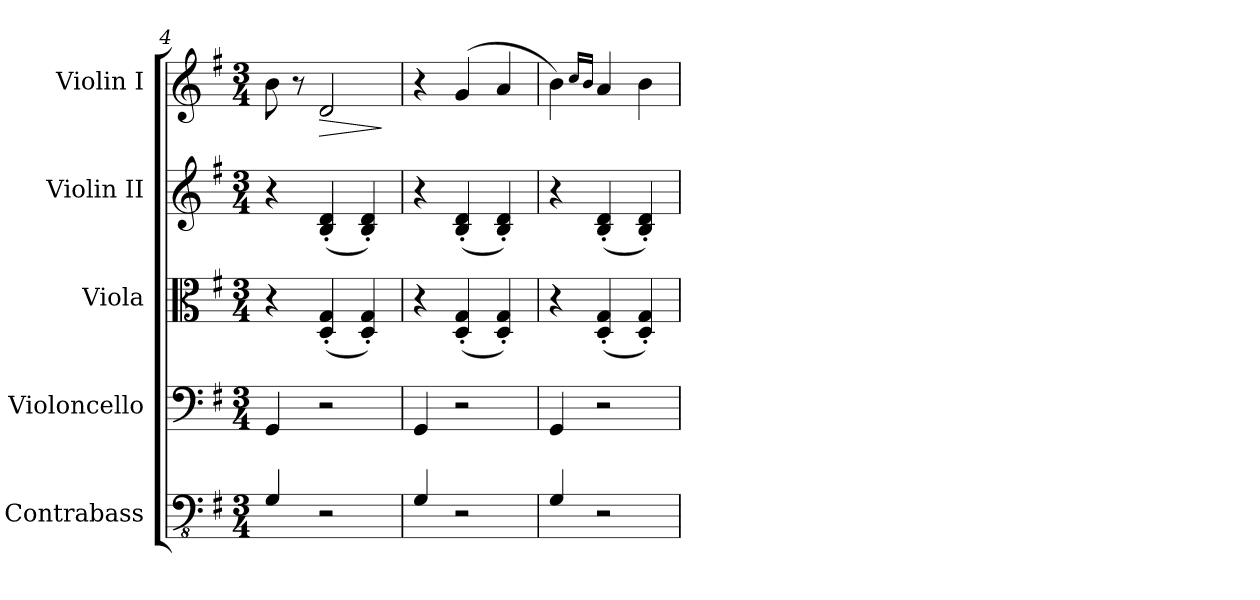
**kern	**kern	**kern	**kern	**kern	**dynam
*part5	*part4	*part3	*part2	*part1	*part1
*staff5	*staff4	*staff3	*staff2	*staff1	*staff1
*I"Contrabass	*I"Violoncello	*I"Viola	*I"Violin II	*I"Violin I	*
*I'Cb	*I'Vc	*I'Vla	*I'Vln	*I'Vln	*
*clefFv4	*clefF4	*clefC3	*clefG2	*clefG2	*
*ITrd7c12	*	*	*	*	*
*k[f#]	*k[f#]	*k[f#]	*k[f#]	*k[f#]	*
*M3/4	*M3/4	*M3/4	*M3/4	*M3/4	*
=4	=4	=4	=4	=4	=4
4GGG/	4GG/	4r	4r	8b\	.
.	.	.	.	8r	.
!	!	!	!	!	!LO:HP:b
2r	2r	(4D/' 4G/'	(4B/' 4d/'	2d/	>
.	.	4D/' 4G/')	4B/' 4d/')	.	.
.	.	.	.	.	]
=5	=5	=5	=5	=5	=5
4GGG/	4GG/	4r	4r	4r	.
2r	2r	(4D/' 4G/'	(4B/' 4d/'	(4g/	.
.	.	4D/' 4G/')	4B/' 4d/')	4a/	.
=6	=6	=6	=6	=6	=6
4GGG/	4GG/	4r	4r	4b\)	.
.	.	.	.	16qcc/LL	.
.	.	.	.	16qb/JJ	.
2r	2r	(4D/' 4G/'	(4B/' 4d/'	4a/	.
.	.	4D/' 4G/')	4B/' 4d/')	4b\	.
=	=	=	=	=	=
*-	*-	*-	*-	*-	*-
